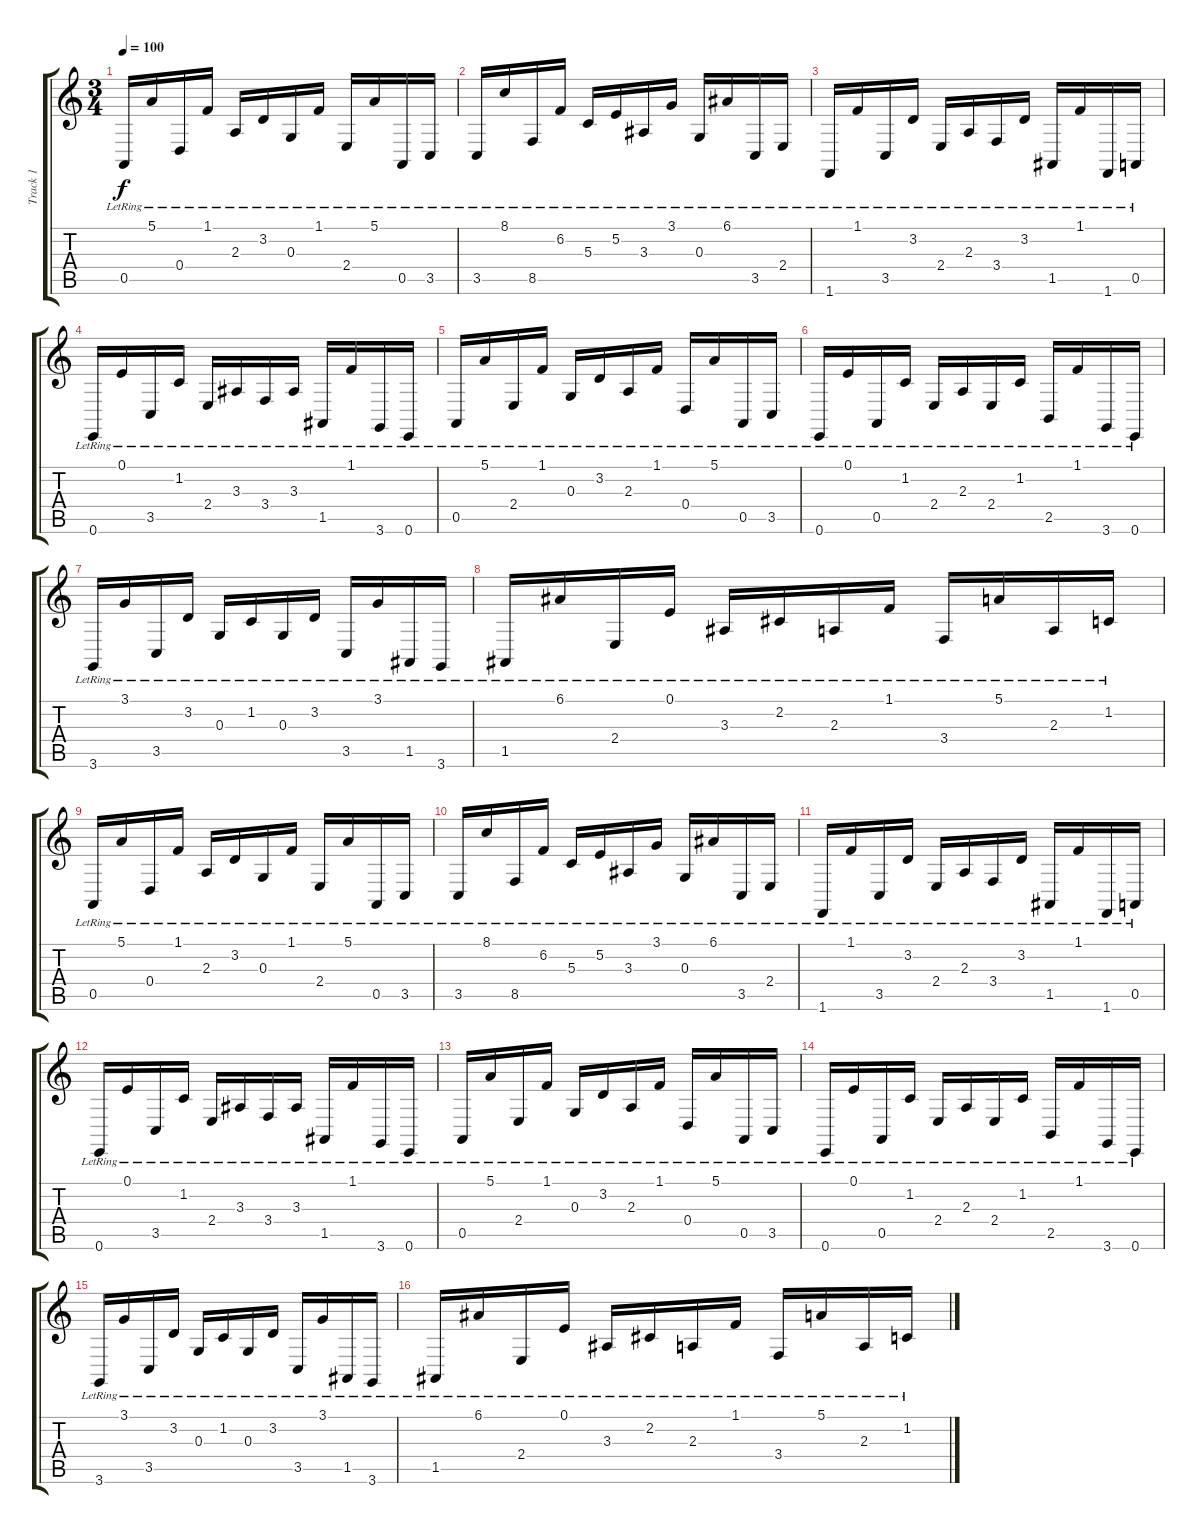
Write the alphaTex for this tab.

\track ("Track 1" "Track 1") {instrument acousticgrandpiano}
\staff {score tabs}
\tuning (E4 B3 G3 D3 A2 E2) {hide}
\ts (3 4)
\tempo 100
\clef g2
\ks c
0.5{lr}.16{dy f} 5.1{lr}.16 0.4{lr}.16 1.1{lr}.16 2.3{lr}.16 3.2{lr}.16 0.3{lr}.16 1.1{lr}.16 2.4{lr}.16 5.1{lr}.16 0.5{lr}.16 3.5{lr}.16 |
3.5{lr}.16 8.1{lr}.16 8.5{lr}.16 6.2{lr}.16 5.3{lr}.16 5.2{lr}.16 3.3{lr}.16 3.1{lr}.16 0.3{lr}.16 6.1{lr}.16 3.5{lr}.16 2.4{lr}.16 |
1.6{lr}.16 1.1{lr}.16 3.5{lr}.16 3.2{lr}.16 2.4{lr}.16 2.3{lr}.16 3.4{lr}.16 3.2{lr}.16 1.5{lr}.16 1.1{lr}.16 1.6{lr}.16 0.5{lr}.16 |
0.6{lr}.16 0.1{lr}.16 3.5{lr}.16 1.2{lr}.16 2.4{lr}.16 3.3{lr}.16 3.4{lr}.16 3.3{lr}.16 1.5{lr}.16 1.1{lr}.16 3.6{lr}.16 0.6{lr}.16 |
0.5{lr}.16 5.1{lr}.16 2.4{lr}.16 1.1{lr}.16 0.3{lr}.16 3.2{lr}.16 2.3{lr}.16 1.1{lr}.16 0.4{lr}.16 5.1{lr}.16 0.5{lr}.16 3.5{lr}.16 |
0.6{lr}.16 0.1{lr}.16 0.5{lr}.16 1.2{lr}.16 2.4{lr}.16 2.3{lr}.16 2.4{lr}.16 1.2{lr}.16 2.5{lr}.16 1.1{lr}.16 3.6{lr}.16 0.6{lr}.16 |
3.6{lr}.16 3.1{lr}.16 3.5{lr}.16 3.2{lr}.16 0.3{lr}.16 1.2{lr}.16 0.3{lr}.16 3.2{lr}.16 3.5{lr}.16 3.1{lr}.16 1.5{lr}.16 3.6{lr}.16 |
1.5{lr}.16 6.1{lr}.16 2.4{lr}.16 0.1{lr}.16 3.3{lr}.16 2.2{lr}.16 2.3{lr}.16 1.1{lr}.16 3.4{lr}.16 5.1{lr}.16 2.3{lr}.16 1.2{lr}.16 |
0.5{lr}.16 5.1{lr}.16 0.4{lr}.16 1.1{lr}.16 2.3{lr}.16 3.2{lr}.16 0.3{lr}.16 1.1{lr}.16 2.4{lr}.16 5.1{lr}.16 0.5{lr}.16 3.5{lr}.16 |
3.5{lr}.16 8.1{lr}.16 8.5{lr}.16 6.2{lr}.16 5.3{lr}.16 5.2{lr}.16 3.3{lr}.16 3.1{lr}.16 0.3{lr}.16 6.1{lr}.16 3.5{lr}.16 2.4{lr}.16 |
1.6{lr}.16 1.1{lr}.16 3.5{lr}.16 3.2{lr}.16 2.4{lr}.16 2.3{lr}.16 3.4{lr}.16 3.2{lr}.16 1.5{lr}.16 1.1{lr}.16 1.6{lr}.16 0.5{lr}.16 |
0.6{lr}.16 0.1{lr}.16 3.5{lr}.16 1.2{lr}.16 2.4{lr}.16 3.3{lr}.16 3.4{lr}.16 3.3{lr}.16 1.5{lr}.16 1.1{lr}.16 3.6{lr}.16 0.6{lr}.16 |
0.5{lr}.16 5.1{lr}.16 2.4{lr}.16 1.1{lr}.16 0.3{lr}.16 3.2{lr}.16 2.3{lr}.16 1.1{lr}.16 0.4{lr}.16 5.1{lr}.16 0.5{lr}.16 3.5{lr}.16 |
0.6{lr}.16 0.1{lr}.16 0.5{lr}.16 1.2{lr}.16 2.4{lr}.16 2.3{lr}.16 2.4{lr}.16 1.2{lr}.16 2.5{lr}.16 1.1{lr}.16 3.6{lr}.16 0.6{lr}.16 |
3.6{lr}.16 3.1{lr}.16 3.5{lr}.16 3.2{lr}.16 0.3{lr}.16 1.2{lr}.16 0.3{lr}.16 3.2{lr}.16 3.5{lr}.16 3.1{lr}.16 1.5{lr}.16 3.6{lr}.16 |
1.5{lr}.16 6.1{lr}.16 2.4{lr}.16 0.1{lr}.16 3.3{lr}.16 2.2{lr}.16 2.3{lr}.16 1.1{lr}.16 3.4{lr}.16 5.1{lr}.16 2.3{lr}.16 1.2{lr}.16
